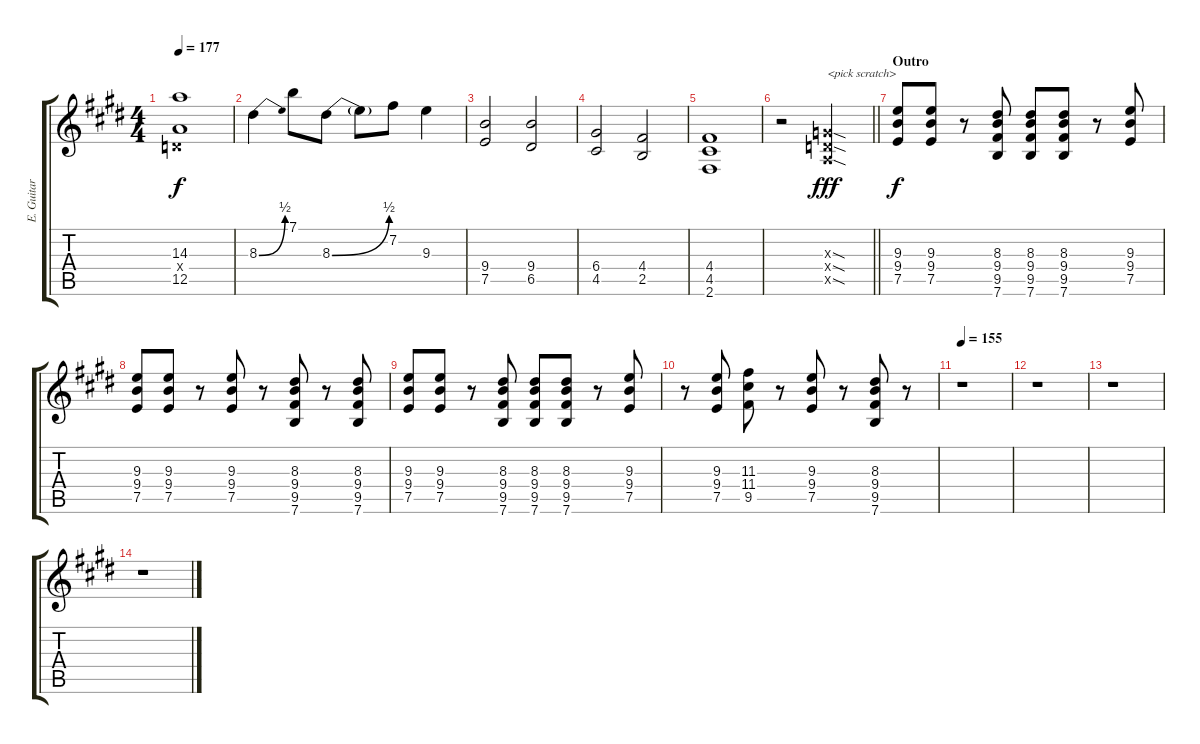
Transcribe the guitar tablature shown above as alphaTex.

\track ("E. Guitar II" "E. Guitar ") {instrument overdrivenguitar}
\staff {score tabs}
\tuning (E4 B3 G3 D3 A2 E2) {hide}
\ts (4 4)
\tempo 177
\clef g2
\ks e
(14.3 0.4{x} 12.5).1{dy f} |
8.3{be (bend 0 0 60 2)}.4 7.1.8 8.3{be (bend 0 0 60 2)}.8 8.3{t}.8 7.2.8 9.3.4 |
(9.4 7.5).2 (9.4 6.5).2 |
(6.4 4.5).2 (4.4 2.5).2 |
(4.4 4.5 2.6).1 |
\barLineRight lightlight
r.2 (0.3{sod x} 0.4{sod x} 0.5{sod x}).2{txt "<pick scratch>" dy fff} |
\section ("" "Outro")
(9.3 9.4 7.5).8{dy f} (9.3 9.4 7.5).8 r.8 (8.3 9.4 9.5 7.6).8 (8.3 9.4 9.5 7.6).8 (8.3 9.4 9.5 7.6).8 r.8 (9.3 9.4 7.5).8 |
(9.3 9.4 7.5).8 (9.3 9.4 7.5).8 r.8 (9.3 9.4 7.5).8 r.8 (8.3 9.4 9.5 7.6).8 r.8 (8.3 9.4 9.5 7.6).8 |
(9.3 9.4 7.5).8 (9.3 9.4 7.5).8 r.8 (8.3 9.4 9.5 7.6).8 (8.3 9.4 9.5 7.6).8 (8.3 9.4 9.5 7.6).8 r.8 (9.3 9.4 7.5).8 |
r.8 (9.3 9.4 7.5).8 (11.3 11.4 9.5).8 r.8 (9.3 9.4 7.5).8 r.8 (8.3 9.4 9.5 7.6).8 r.8 |
\tempo 155
r.1 |
r.1 |
r.1 |
r.1
